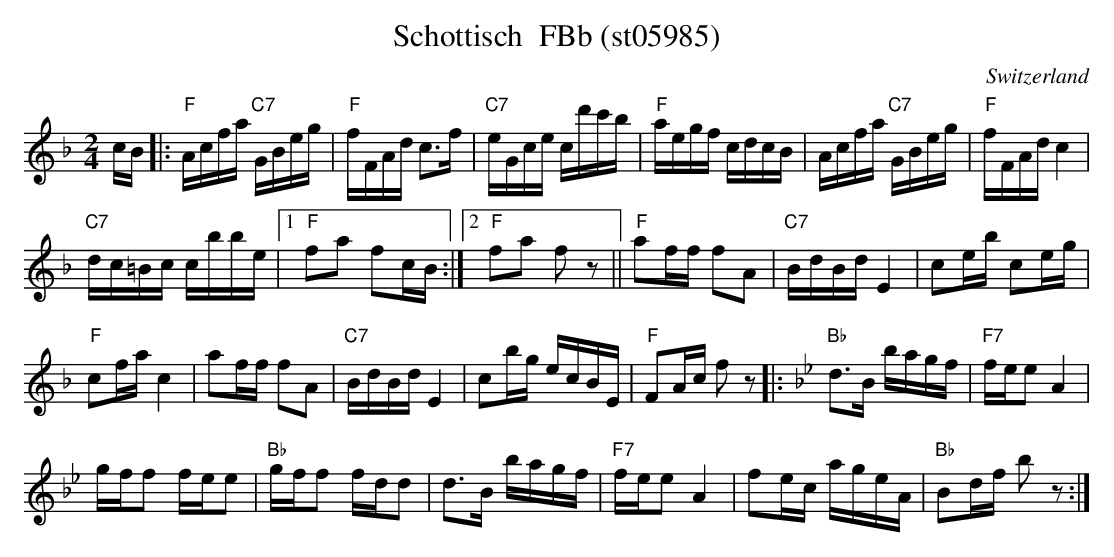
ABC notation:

X:1
T: Schottisch  FBb (st05985)
O:Switzerland
M:2/4
L:1/16
K:F major
cB |: "F"Acfa "C7"GBeg | "F"fFAd c3f | "C7"eGce cd'c'b | "F"aegf cdcB | Acfa "C7"GBeg | "F"fFAd c4 |
"C7"dc=Bc cbbe |1 "F"f2a2 f2cB :|2 "F"f2a2 f2z2 || "F"a2ff f2A2 | "C7"BdBdE4 | c2eb c2eg |
"F"c2fac4 | a2ff f2A2 | "C7"BdBdE4 | c2bg ecBE | "F"F2Ac f2z2 |: [K:Bb] "Bb"d3B bagf | "F7"fee2A4 |
gff2 fee2 | "Bb"gff2 fdd2 | d3B bagf | "F7"fee2A4 | f2ec ageA | "Bb"B2df b2z2 :|
